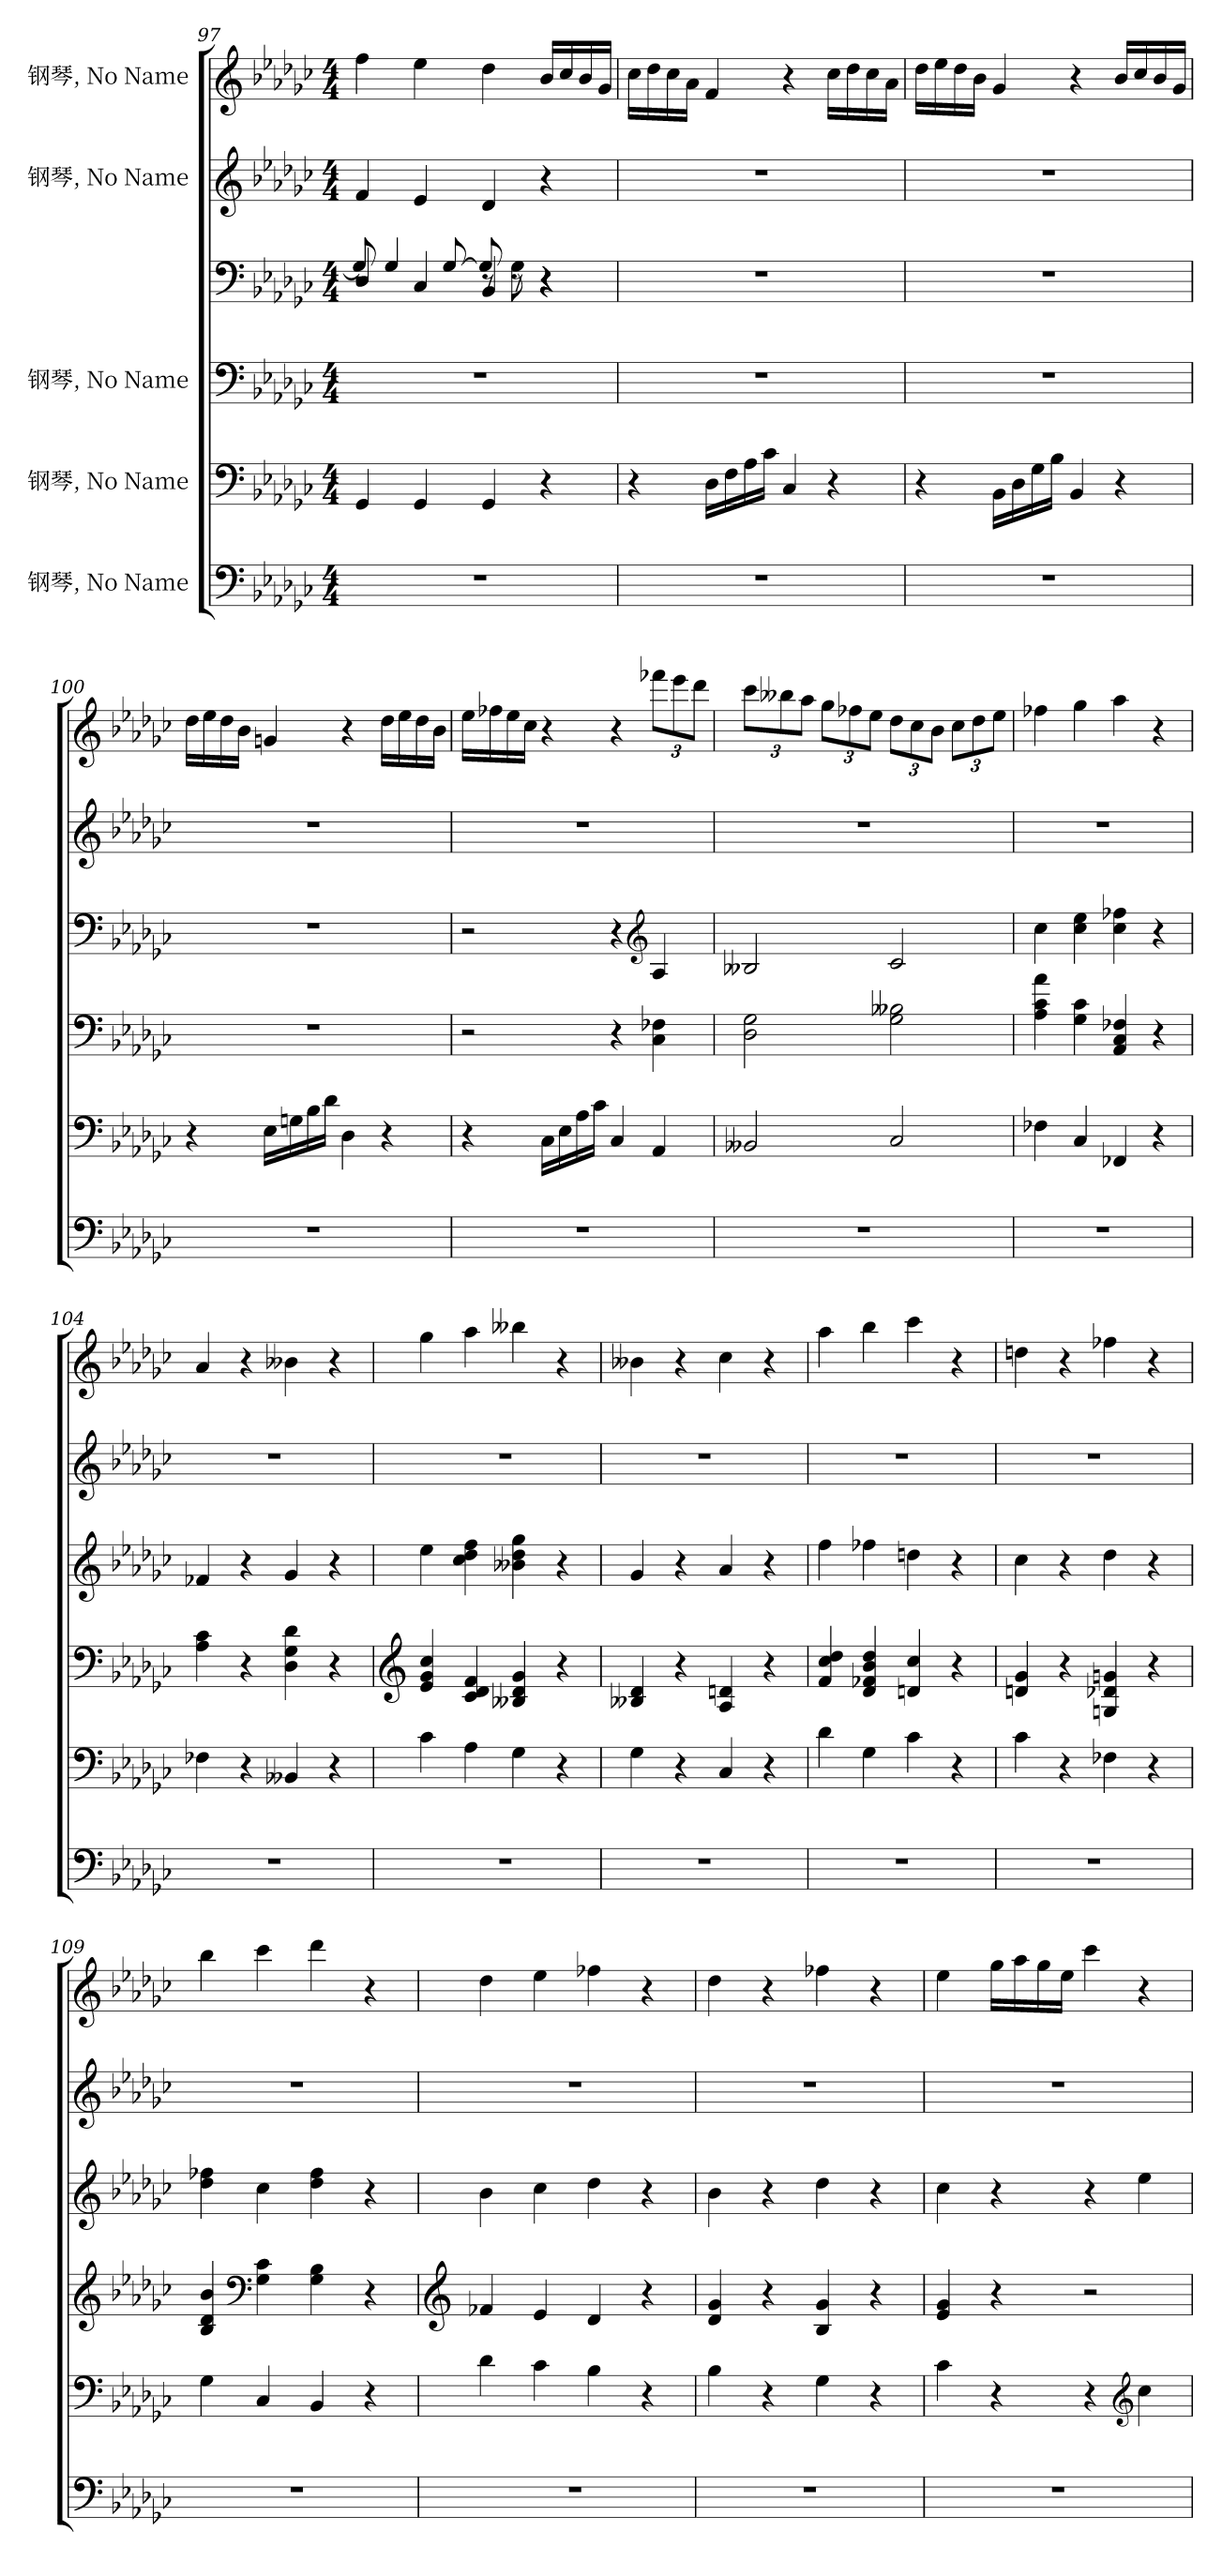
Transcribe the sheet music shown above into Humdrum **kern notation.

**kern	**kern	**kern	**kern	**kern	**kern
*part5	*part4	*part3	*part3	*part2	*part1
*staff6	*staff5	*staff4	*staff3	*staff2	*staff1
*I"钢琴, No Name	*I"钢琴, No Name	*I"钢琴, No Name	*	*I"钢琴, No Name	*I"钢琴, No Name
!!LO:LB:g=z
*clefF4	*clefF4	*clefF4	*clefF4	*clefG2	*clefG2
*k[b-e-a-d-g-c-]	*k[b-e-a-d-g-c-]	*k[b-e-a-d-g-c-]	*k[b-e-a-d-g-c-]	*k[b-e-a-d-g-c-]	*k[b-e-a-d-g-c-]
*M4/4	*M4/4	*M4/4	*M4/4	*M4/4	*M4/4
=97	=97	=97	=97	=97	=97
*	*	*	*^	*	*
*	*	*	*	*^	*	*
1r	4GG-/	1r	4D-/	2r	8G-/]	4f/	4ff\
.	.	.	.	.	4G-/	.	.
.	4GG-/	.	4C-/	.	.	4e-/	4ee-\
.	.	.	.	.	[8G-/	.	.
.	4GG-/	.	4BB-/	8r	8G-/]	4d-/	4dd-\
.	.	.	.	8G-\	8r	.	.
.	4r	.	4r	4r	4r	4r	16b-/LL
.	.	.	.	.	.	.	16cc-/
.	.	.	.	.	.	.	16b-/
.	.	.	.	.	.	.	16g-/JJ
*	*	*	*v	*v	*v	*	*
=98	=98	=98	=98	=98	=98
1r	4r	1r	1r	1r	16cc-\LL
.	.	.	.	.	16dd-\
.	.	.	.	.	16cc-\
.	.	.	.	.	16a-\JJ
.	16D-\LL	.	.	.	4f/
.	16F\	.	.	.	.
.	16A-\	.	.	.	.
.	16c-\JJ	.	.	.	.
.	4C-/	.	.	.	4r
.	4r	.	.	.	16cc-\LL
.	.	.	.	.	16dd-\
.	.	.	.	.	16cc-\
.	.	.	.	.	16a-\JJ
=99	=99	=99	=99	=99	=99
1r	4r	1r	1r	1r	16dd-\LL
.	.	.	.	.	16ee-\
.	.	.	.	.	16dd-\
.	.	.	.	.	16b-\JJ
.	16BB-\LL	.	.	.	4g-/
.	16D-\	.	.	.	.
.	16G-\	.	.	.	.
.	16B-\JJ	.	.	.	.
.	4BB-/	.	.	.	4r
.	4r	.	.	.	16b-/LL
.	.	.	.	.	16cc-/
.	.	.	.	.	16b-/
.	.	.	.	.	16g-/JJ
!!LO:PB:g=z
=100	=100	=100	=100	=100	=100
1r	4r	1r	1r	1r	16dd-\LL
.	.	.	.	.	16ee-\
.	.	.	.	.	16dd-\
.	.	.	.	.	16b-\JJ
.	16E-\LL	.	.	.	4gn/
.	16Gn\	.	.	.	.
.	16B-\	.	.	.	.
.	16d-\JJ	.	.	.	.
.	4D-\	.	.	.	4r
.	4r	.	.	.	16dd-\LL
.	.	.	.	.	16ee-\
.	.	.	.	.	16dd-\
.	.	.	.	.	16b-\JJ
=101	=101	=101	=101	=101	=101
1r	4r	2r	2r	1r	16ee-\LL
.	.	.	.	.	16ff-X\
.	.	.	.	.	16ee-\
.	.	.	.	.	16cc-\JJ
.	16C-\LL	.	.	.	4r
.	16E-\	.	.	.	.
.	16A-\	.	.	.	.
.	16c-\JJ	.	.	.	.
.	4C-/	4r	4r	.	4r
*	*	*	*clefG2	*	*
*	*	*	*	*	*Xbrackettup
.	4AA-/	4C-\ 4F-X\	4A-/	.	12fff-X\L
.	.	.	.	.	12eee-\
.	.	.	.	.	12ddd-\J
!!LO:LB:g=z
=102	=102	=102	=102	=102	=102
1r	2BB--X/	2D-\ 2G-\	2B--X/	1r	12ccc-\L
.	.	.	.	.	12bb--X\
.	.	.	.	.	12aa-\J
.	.	.	.	.	12gg-\L
.	.	.	.	.	12ff-X\
.	.	.	.	.	12ee-\J
.	2C-/	2G-\ 2B--X\	2c-/	.	12dd-\L
.	.	.	.	.	12cc-\
.	.	.	.	.	12b-\J
.	.	.	.	.	12cc-\L
.	.	.	.	.	12dd-\
.	.	.	.	.	12ee-\J
=103	=103	=103	=103	=103	=103
1r	4F-X\	4A-\ 4c-\ 4a-\	4cc-\	1r	4ff-X\
.	4C-/	4G-\ 4c-\	4cc-\ 4ee-\	.	4gg-\
.	4FF-X/	4AA-/ 4C-/ 4F-X/	4cc-\ 4ff-X\	.	4aa-\
.	4r	4r	4r	.	4r
=104	=104	=104	=104	=104	=104
1r	4F-X\	4A-\ 4c-\	4f-X/	1r	4a-/
.	4r	4r	4r	.	4r
.	4BB--X/	4D-\ 4G-\ 4d-\	4g-/	.	4b--X\
.	4r	4r	4r	.	4r
=105	=105	=105	=105	=105	=105
*	*	*clefG2	*	*	*
1r	4c-\	4e-/ 4g-/ 4cc-/	4ee-\	1r	4gg-\
.	4A-\	4c-/ 4d-/ 4f/	4cc-\ 4dd-\ 4ff\	.	4aa-\
.	4G-\	4B--X/ 4d-/ 4g-/	4b--X\ 4dd-\ 4gg-\	.	4bb--X\
.	4r	4r	4r	.	4r
!!LO:PB:g=z
=106	=106	=106	=106	=106	=106
1r	4G-\	4B--X/ 4d-/	4g-/	1r	4b--X\
.	4r	4r	4r	.	4r
.	4C-/	4A-/ 4dn/	4a-/	.	4cc-\
.	4r	4r	4r	.	4r
=107	=107	=107	=107	=107	=107
1r	4d-\	4f/ 4cc-/ 4dd-/	4ff\	1r	4aa-\
.	4G-\	4d-/ 4f-X/ 4b-/ 4dd-/	4ff-X\	.	4bb-\
.	4c-\	4dn/ 4cc-/	4ddn\	.	4ccc-\
.	4r	4r	4r	.	4r
=108	=108	=108	=108	=108	=108
1r	4c-\	4dn/ 4g-/	4cc-\	1r	4ddn\
.	4r	4r	4r	.	4r
.	4F-X\	4Gn/ 4d-X/ 4gn/	4dd-\	.	4ff-X\
.	4r	4r	4r	.	4r
=109	=109	=109	=109	=109	=109
1r	4G-\	4B-/ 4d-/ 4b-/	4dd-\ 4ff-X\	1r	4bb-\
*	*	*clefF4	*	*	*
.	4C-/	4G-\ 4c-\	4cc-\	.	4ccc-\
.	4BB-/	4G-\ 4B-\	4dd-\ 4ff-\	.	4ddd-\
.	4r	4r	4r	.	4r
=110	=110	=110	=110	=110	=110
*	*	*clefG2	*	*	*
1r	4d-\	4f-X/	4b-\	1r	4dd-\
.	4c-\	4e-/	4cc-\	.	4ee-\
.	4B-\	4d-/	4dd-\	.	4ff-X\
.	4r	4r	4r	.	4r
=111	=111	=111	=111	=111	=111
1r	4B-\	4d-/ 4g-/	4b-\	1r	4dd-\
.	4r	4r	4r	.	4r
.	4G-\	4B-/ 4g-/	4dd-\	.	4ff-X\
.	4r	4r	4r	.	4r
!!LO:LB:g=z
=112	=112	=112	=112	=112	=112
1r	4c-\	4e-/ 4g-/	4cc-\	1r	4ee-\
.	4r	4r	4r	.	16gg-\LL
.	.	.	.	.	16aa-\
.	.	.	.	.	16gg-\
.	.	.	.	.	16ee-\JJ
.	4r	2r	4r	.	4ccc-\
*	*clefG2	*	*	*	*
.	4cc-\	.	4ee-\	.	4r
=	=	=	=	=	=
*-	*-	*-	*-	*-	*-
